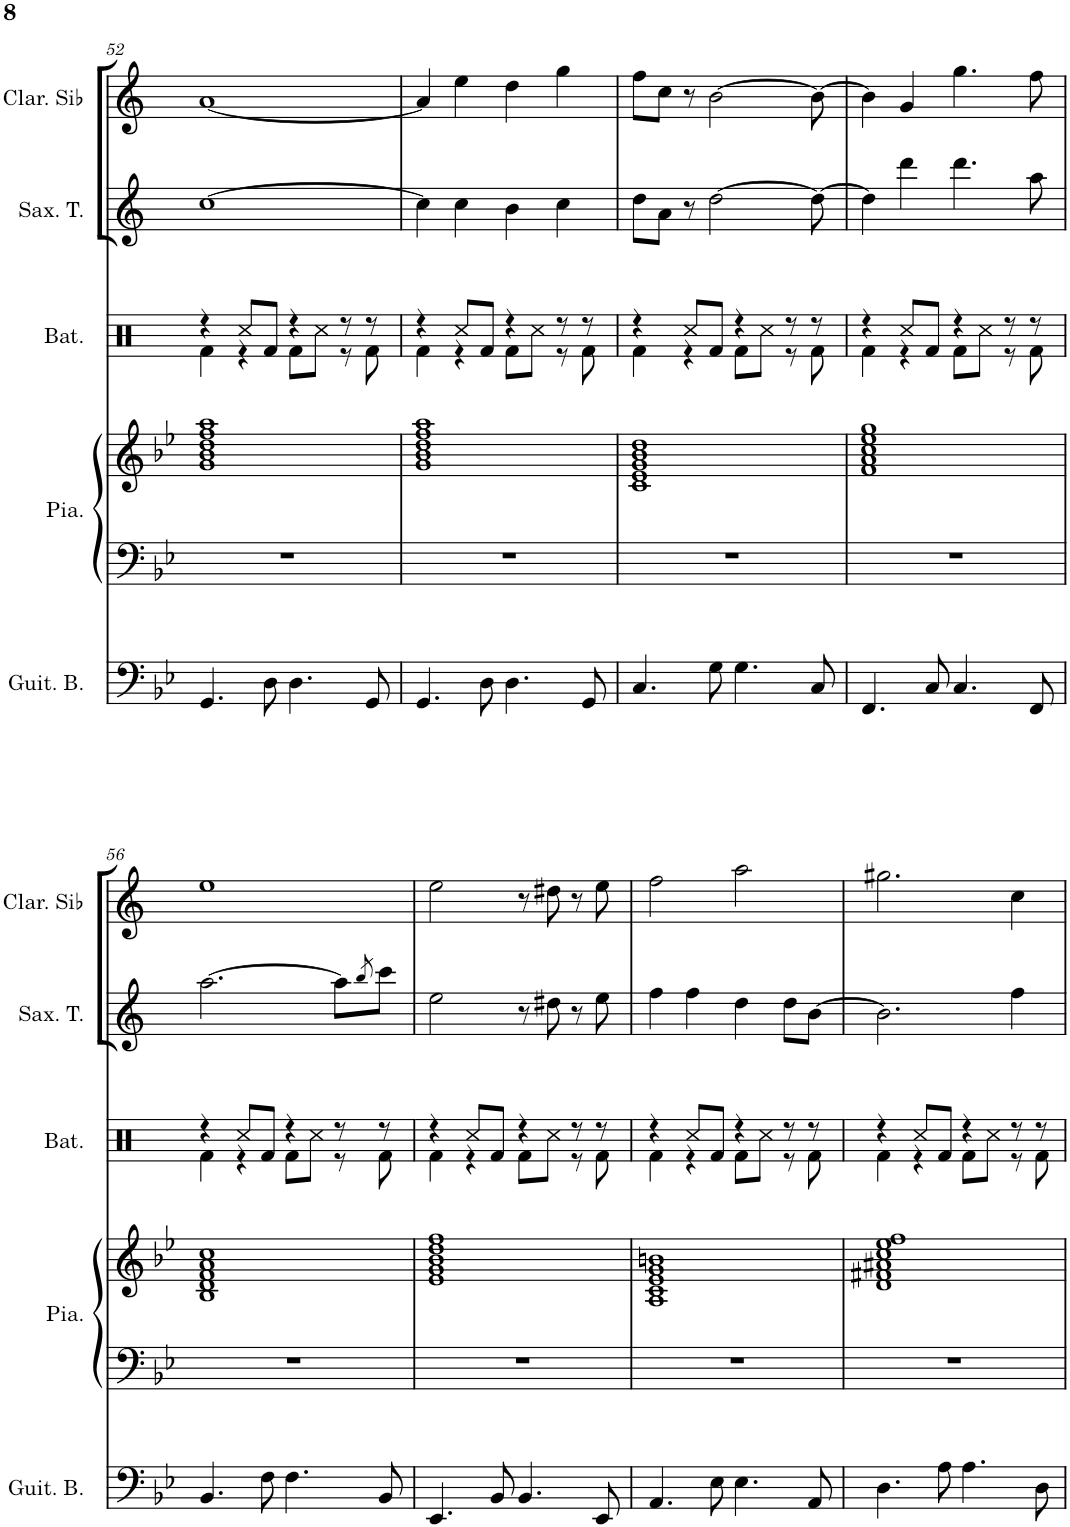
**kern	**kern	**kern	**kern	**kern	**kern
*part5	*part4	*part4	*part3	*part2	*part1
*staff6	*staff5	*staff4	*staff3	*staff2	*staff1
*I"Guitare Basse	*I"Piano	*	*I"Batterie	*I"Saxophone Ténor	*I"Clarinette en Sib
*I'Guit. B.	*I'Pia.	*	*I'Bat.	*I'Sax. T.	*I'Clar. Sib
!!LO:PB:g=z
*clefF4	*clefF4	*clefG2	*clefX	*clefG2	*clefG2
*Trd7c12	*	*	*	*Trd8c14	*Trd1c2
*k[b-e-]	*k[b-e-]	*k[b-e-]	*k[]	*k[]	*k[]
*M4/4	*M4/4	*M4/4	*M4/4	*M4/4	*M4/4
=52	=52	=52	=52	=52	=52
*	*	*	*^	*	*
4.GG/	1r	1g 1b- 1dd 1ff 1aa	4r	4Rf\	[1cc	[1a
.	.	.	8Rcc/L	4r	.	.
8D\	.	.	8Rf/J	.	.	.
4.D\	.	.	4r	8Rf\L	.	.
.	.	.	.	8Rcc\J	.	.
.	.	.	8r	8r	.	.
8GG/	.	.	8r	8Rf\	.	.
=53	=53	=53	=53	=53	=53	=53
4.GG/	1r	1g 1b- 1dd 1ff 1aa	4r	4Rf\	4cc\]	4a/]
.	.	.	8Rcc/L	4r	4cc\	4ee\
8D\	.	.	8Rf/J	.	.	.
4.D\	.	.	4r	8Rf\L	4b\	4dd\
.	.	.	.	8Rcc\J	.	.
.	.	.	8r	8r	4cc\	4gg\
8GG/	.	.	8r	8Rf\	.	.
=54	=54	=54	=54	=54	=54	=54
4.C/	1r	1c 1e- 1g 1b- 1dd	4r	4Rf\	8dd\L	8ff\L
.	.	.	.	.	8a\J	8cc\J
.	.	.	8Rcc/L	4r	8r	8r
8G\	.	.	8Rf/J	.	[2dd\	[2b\
4.G\	.	.	4r	8Rf\L	.	.
.	.	.	.	8Rcc\J	.	.
.	.	.	8r	8r	.	.
8C/	.	.	8r	8Rf\	8dd\_	8b\_
=55	=55	=55	=55	=55	=55	=55
4.FF/	1r	1f 1a 1cc 1ee- 1gg	4r	4Rf\	4dd\]	4b\]
.	.	.	8Rcc/L	4r	4ddd\	4g/
8C/	.	.	8Rf/J	.	.	.
4.C/	.	.	4r	8Rf\L	4.ddd\	4.gg\
.	.	.	.	8Rcc\J	.	.
.	.	.	8r	8r	.	.
8FF/	.	.	8r	8Rf\	8aa\	8ff\
!!LO:LB:g=z
=56	=56	=56	=56	=56	=56	=56
4.BB-/	1r	1B- 1d 1f 1a 1cc	4r	4Rf\	[2.aa\	1ee
.	.	.	8Rcc/L	4r	.	.
8F\	.	.	8Rf/J	.	.	.
4.F\	.	.	4r	8Rf\L	.	.
.	.	.	.	8Rcc\J	.	.
.	.	.	8r	8r	8aa\L]	.
.	.	.	.	.	8qbb/	.
8BB-/	.	.	8r	8Rf\	8ccc\J	.
=57	=57	=57	=57	=57	=57	=57
4.EE-/	1r	1e- 1g 1b- 1dd 1ff	4r	4Rf\	2ee\	2ee\
.	.	.	8Rcc/L	4r	.	.
8BB-/	.	.	8Rf/J	.	.	.
4.BB-/	.	.	4r	8Rf\L	8r	8r
.	.	.	.	8Rcc\J	8dd#X\	8dd#X\
.	.	.	8r	8r	8r	8r
8EE-/	.	.	8r	8Rf\	8ee\	8ee\
=58	=58	=58	=58	=58	=58	=58
4.AA/	1r	1A 1c 1e- 1g 1bn	4r	4Rf\	4ff\	2ff\
.	.	.	8Rcc/L	4r	4ff\	.
8E-\	.	.	8Rf/J	.	.	.
4.E-\	.	.	4r	8Rf\L	4dd\	2aa\
.	.	.	.	8Rcc\J	.	.
.	.	.	8r	8r	8dd\L	.
8AA/	.	.	8r	8Rf\	[8b\J	.
=59	=59	=59	=59	=59	=59	=59
4.D\	1r	1d 1f#X 1a#X 1cc 1ee- 1ff	4r	4Rf\	2.b\]	2.gg#X\
.	.	.	8Rcc/L	4r	.	.
8A\	.	.	8Rf/J	.	.	.
4.A\	.	.	4r	8Rf\L	.	.
.	.	.	.	8Rcc\J	.	.
.	.	.	8r	8r	4ff\	4cc\
8D\	.	.	8r	8Rf\	.	.
*	*	*	*v	*v	*	*
=	=	=	=	=	=
*-	*-	*-	*-	*-	*-
